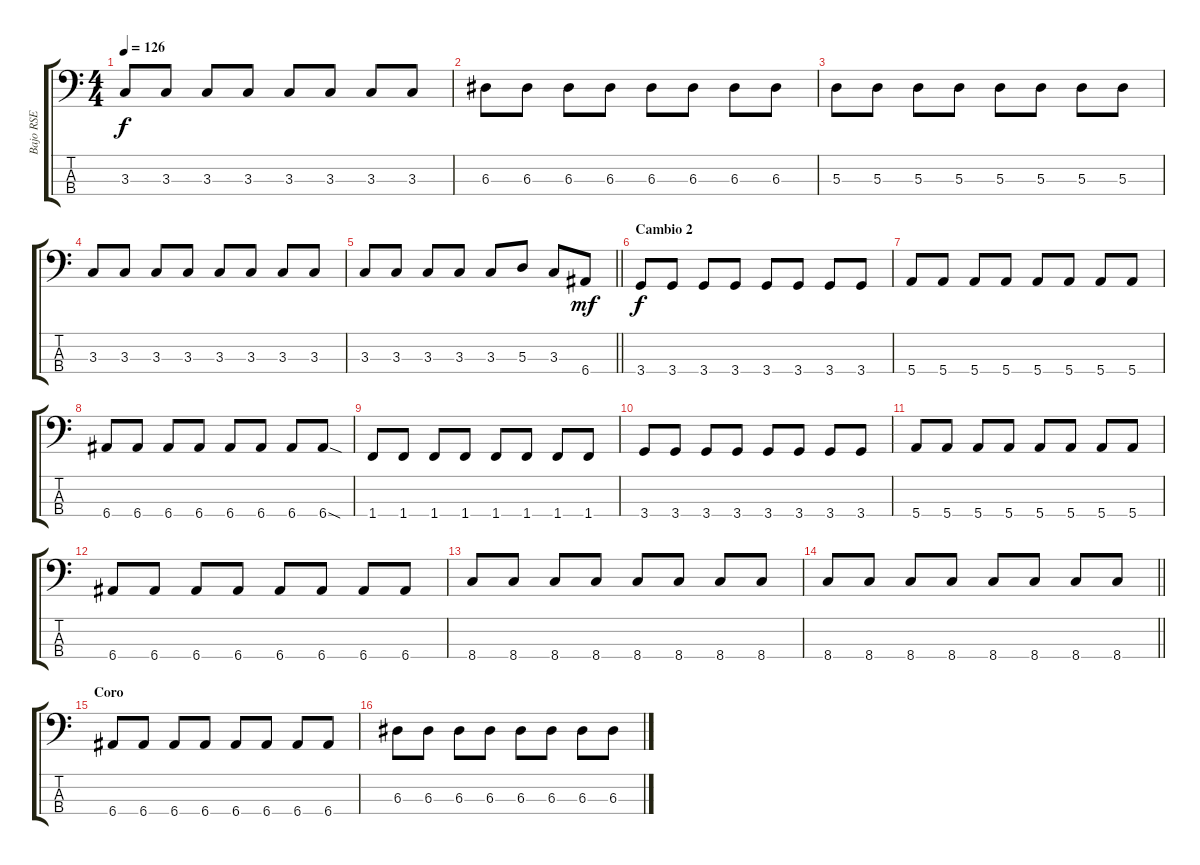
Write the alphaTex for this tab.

\track ("Bajo RSE" "Bajo RSE") {instrument electricbasspick}
\staff {score tabs}
\tuning (G2 D2 A1 E1) {hide}
\ts (4 4)
\tempo 126
\clef f4
\ks c
3.3.8{dy f} 3.3.8 3.3.8 3.3.8 3.3.8 3.3.8 3.3.8 3.3.8 |
6.3.8 6.3.8 6.3.8 6.3.8 6.3.8 6.3.8 6.3.8 6.3.8 |
5.3.8 5.3.8 5.3.8 5.3.8 5.3.8 5.3.8 5.3.8 5.3.8 |
3.3.8 3.3.8 3.3.8 3.3.8 3.3.8 3.3.8 3.3.8 3.3.8 |
\barLineRight lightlight
3.3.8 3.3.8 3.3.8 3.3.8 3.3.8 5.3.8 3.3.8 6.4.8{dy mf} |
\section ("" "Cambio 2")
3.4.8{dy f} 3.4.8 3.4.8 3.4.8 3.4.8 3.4.8 3.4.8 3.4.8 |
5.4.8 5.4.8 5.4.8 5.4.8 5.4.8 5.4.8 5.4.8 5.4.8 |
6.4.8 6.4.8 6.4.8 6.4.8 6.4.8 6.4.8 6.4.8 6.4{sod}.8 |
1.4.8 1.4.8 1.4.8 1.4.8 1.4.8 1.4.8 1.4.8 1.4.8 |
3.4.8 3.4.8 3.4.8 3.4.8 3.4.8 3.4.8 3.4.8 3.4.8 |
5.4.8 5.4.8 5.4.8 5.4.8 5.4.8 5.4.8 5.4.8 5.4.8 |
6.4.8 6.4.8 6.4.8 6.4.8 6.4.8 6.4.8 6.4.8 6.4.8 |
8.4.8 8.4.8 8.4.8 8.4.8 8.4.8 8.4.8 8.4.8 8.4.8 |
\barLineRight lightlight
8.4.8 8.4.8 8.4.8 8.4.8 8.4.8 8.4.8 8.4.8 8.4.8 |
\section ("" "Coro")
6.4.8 6.4.8 6.4.8 6.4.8 6.4.8 6.4.8 6.4.8 6.4.8 |
6.3.8 6.3.8 6.3.8 6.3.8 6.3.8 6.3.8 6.3.8 6.3.8
